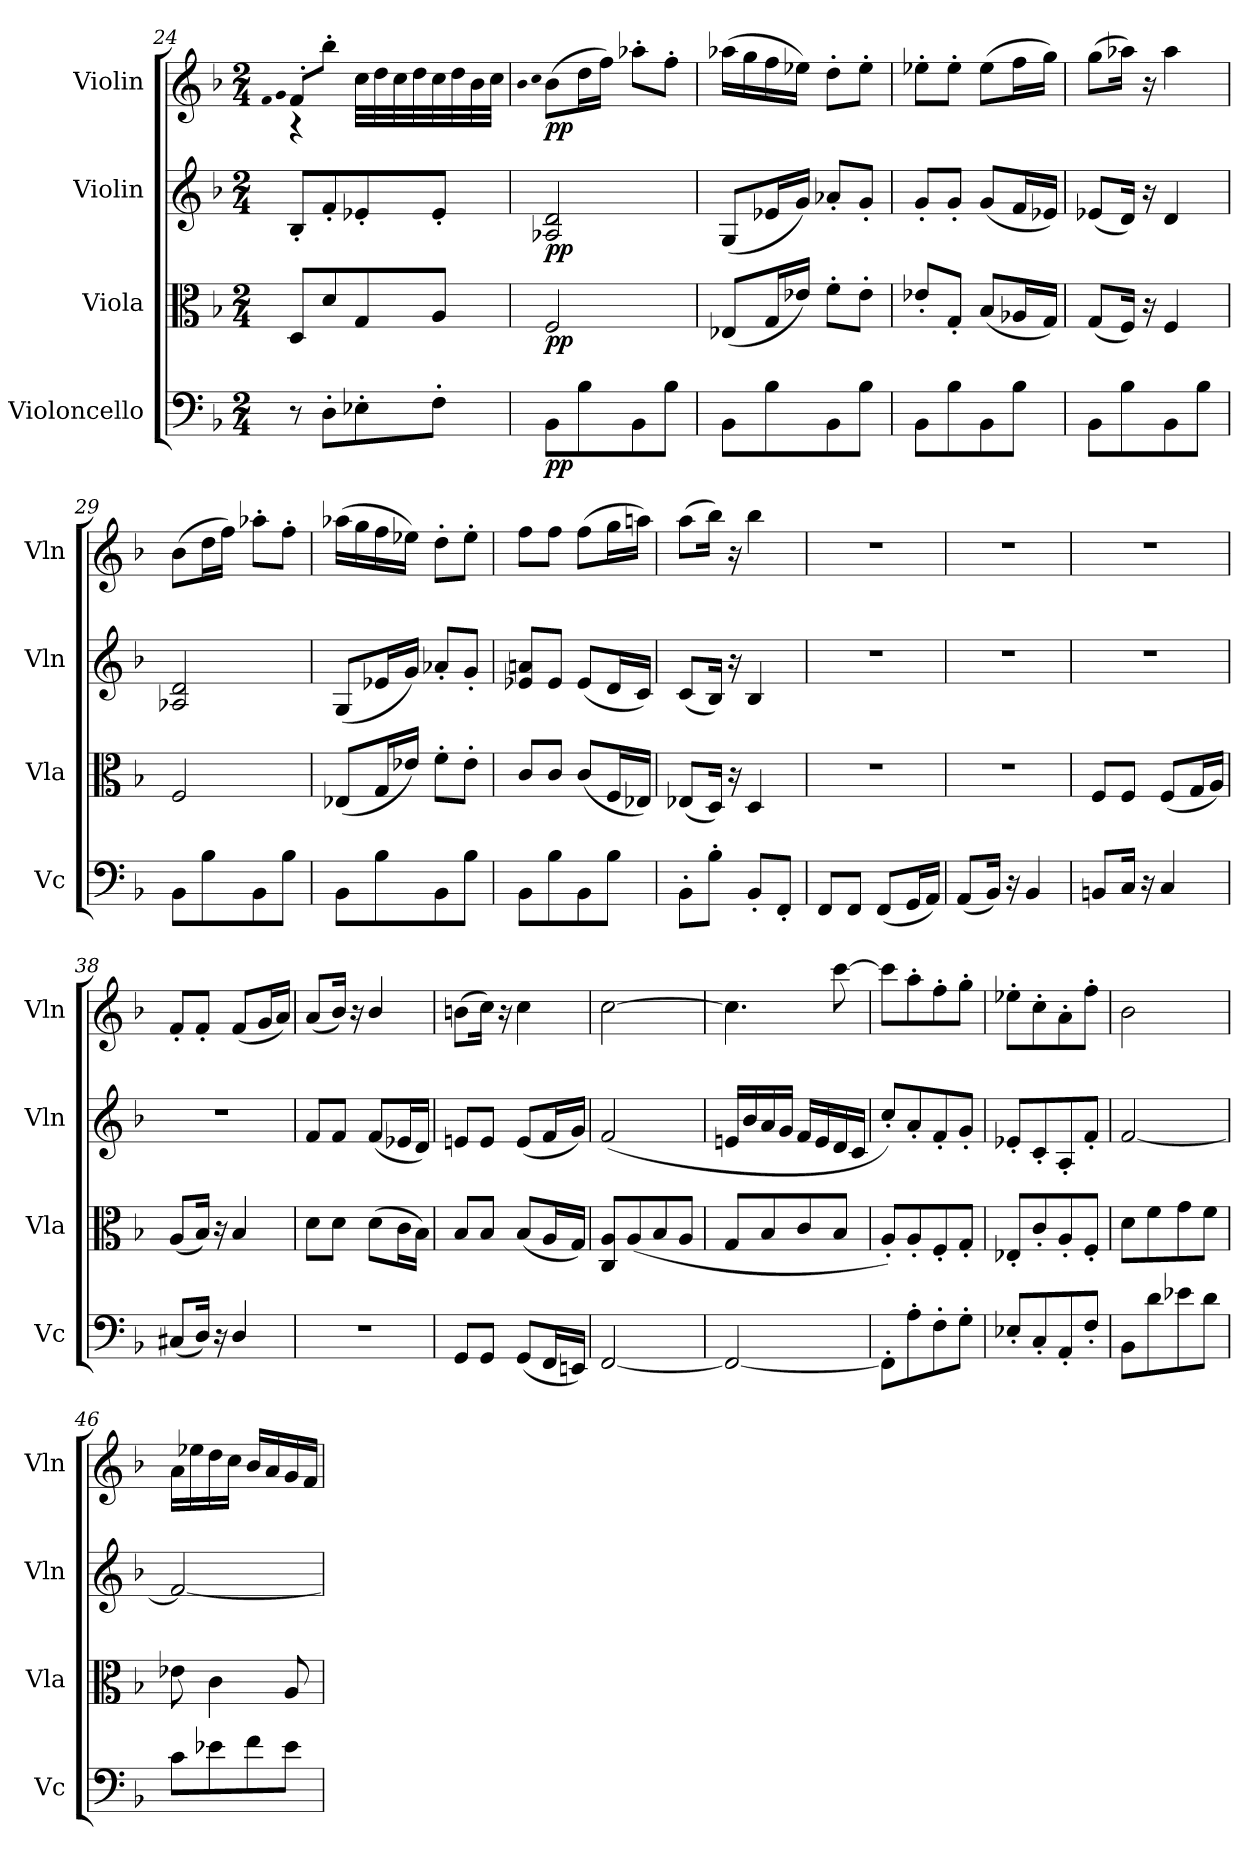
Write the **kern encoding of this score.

**kern	**dynam	**kern	**dynam	**kern	**dynam	**kern	**dynam
*part4	*part4	*part3	*part3	*part2	*part2	*part1	*part1
*staff4	*staff4	*staff3	*staff3	*staff2	*staff2	*staff1	*staff1
*I"Violoncello	*	*I"Viola	*	*I"Violin	*	*I"Violin	*
*I'Vc	*	*I'Vla	*	*I'Vln	*	*I'Vln	*
*clefF4	*	*clefC3	*	*clefG2	*	*clefG2	*
*k[b-]	*	*k[b-]	*	*k[b-]	*	*k[b-]	*
*M2/4	*	*M2/4	*	*M2/4	*	*M2/4	*
=24	=24	=24	=24	=24	=24	=24	=24
.	.	.	.	.	.	qf	.
.	.	.	.	.	.	qg	.
*	*	*	*	*	*	*^	*
8r	.	8D/L	.	8B-'/L	.	8f'/L	4r	.
8D'\L	.	8d/	.	8f'/	.	8bb-'\J	.	.
8E-X'\	.	8G/	.	8e-X'/	.	4cc\	32cc\LLL	.
.	.	.	.	.	.	.	32dd\	.
.	.	.	.	.	.	.	32cc\	.
.	.	.	.	.	.	.	32dd\	.
8F'\J	.	8A/J	.	8e-'/J	.	.	32cc\	.
.	.	.	.	.	.	.	32dd\	.
.	.	.	.	.	.	.	32b-\	.
.	.	.	.	.	.	.	32cc\JJJ	.
*	*	*	*	*	*	*v	*v	*
=25	=25	=25	=25	=25	=25	=25	=25
.	.	.	.	.	.	qb-	.
.	.	.	.	.	.	qcc	.
8BB-\L	pp	2F/	pp	2A-X/ 2d/	pp	(8b-\L	pp
8B-\	.	.	.	.	.	16dd\L	.
.	.	.	.	.	.	16ff\JJ)	.
8BB-\	.	.	.	.	.	8aa-X'\L	.
8B-\J	.	.	.	.	.	8ff'\J	.
=26	=26	=26	=26	=26	=26	=26	=26
8BB-\L	.	(8E-X/L	.	(8G/L	.	(16aa-X\LL	.
.	.	.	.	.	.	16gg\	.
8B-\	.	16G/L	.	16e-X/L	.	16ff\	.
.	.	16e-X/JJ)	.	16g/JJ)	.	16ee-X\JJ)	.
8BB-\	.	8f'\L	.	8a-X'/L	.	8dd'\L	.
8B-\J	.	8e-'\J	.	8g'/J	.	8ee-'\J	.
=27	=27	=27	=27	=27	=27	=27	=27
8BB-\L	.	8e-X'/L	.	8g'/L	.	8ee-X'\L	.
8B-\	.	8G'/J	.	8g'/J	.	8ee-'\J	.
8BB-\	.	(8B-/L	.	(8g/L	.	(8ee-\L	.
8B-\J	.	16A-X/L	.	16f/L	.	16ff\L	.
.	.	16G/JJ)	.	16e-X/JJ)	.	16gg\JJ)	.
=28	=28	=28	=28	=28	=28	=28	=28
8BB-\L	.	(8G/L	.	(8e-X/L	.	(8gg\L	.
8B-\	.	16F/Jk)	.	16d/Jk)	.	16aa-X\Jk)	.
.	.	16r	.	16r	.	16r	.
8BB-\	.	4F/	.	4d/	.	4aa-\	.
8B-\J	.	.	.	.	.	.	.
=29	=29	=29	=29	=29	=29	=29	=29
8BB-\L	.	2F/	.	2A-X/ 2d/	.	(8b-\L	.
8B-\	.	.	.	.	.	16dd\L	.
.	.	.	.	.	.	16ff\JJ)	.
8BB-\	.	.	.	.	.	8aa-X'\L	.
8B-\J	.	.	.	.	.	8ff'\J	.
=30	=30	=30	=30	=30	=30	=30	=30
8BB-\L	.	(8E-X/L	.	(8G/L	.	(16aa-X\LL	.
.	.	.	.	.	.	16gg\	.
8B-\	.	16G/L	.	16e-X/L	.	16ff\	.
.	.	16e-X/JJ)	.	16g/JJ)	.	16ee-X\JJ)	.
8BB-\	.	8f'\L	.	8a-X'/L	.	8dd'\L	.
8B-\J	.	8e-'\J	.	8g'/J	.	8ee-'\J	.
=31	=31	=31	=31	=31	=31	=31	=31
8BB-\L	.	8c/L	.	8e-X/ 8an/L	.	8ff\L	.
8B-\	.	8c/J	.	8e-/J	.	8ff\J	.
8BB-\	.	(8c/L	.	(8e-/L	.	(8ff\L	.
8B-\J	.	16F/L	.	16d/L	.	16gg\L	.
.	.	16E-X/JJ)	.	16c/JJ)	.	16aan\JJ)	.
=32	=32	=32	=32	=32	=32	=32	=32
8BB-'\L	.	(8E-X/L	.	(8c/L	.	(8aa\L	.
8B-'\J	.	16D/Jk)	.	16B-/Jk)	.	16bb-\Jk)	.
.	.	16r	.	16r	.	16r	.
8BB-'/L	.	4D/	.	4B-/	.	4bb-\	.
8FF'/J	.	.	.	.	.	.	.
=35	=35	=35	=35	=35	=35	=35	=35
8FF/L	.	2r	.	2r	.	2r	.
8FF/J	.	.	.	.	.	.	.
(8FF/L	.	.	.	.	.	.	.
16GG/L	.	.	.	.	.	.	.
16AA/JJ)	.	.	.	.	.	.	.
=36	=36	=36	=36	=36	=36	=36	=36
(8AA/L	.	2r	.	2r	.	2r	.
16BB-/Jk)	.	.	.	.	.	.	.
16r	.	.	.	.	.	.	.
4BB-/	.	.	.	.	.	.	.
=37	=37	=37	=37	=37	=37	=37	=37
8BBn/L	.	8F/L	.	2r	.	2r	.
16C/Jk	.	8F/J	.	.	.	.	.
16r	.	.	.	.	.	.	.
4C/	.	(8F/L	.	.	.	.	.
.	.	16G/L	.	.	.	.	.
.	.	16A/JJ)	.	.	.	.	.
=38	=38	=38	=38	=38	=38	=38	=38
(8C#X/L	.	(8A/L	.	2r	.	8f'/L	.
16D/Jk)	.	16B-/Jk)	.	.	.	8f'/J	.
16r	.	16r	.	.	.	.	.
4D/	.	4B-/	.	.	.	(8f/L	.
.	.	.	.	.	.	16g/L	.
.	.	.	.	.	.	16a/JJ)	.
=39	=39	=39	=39	=39	=39	=39	=39
2r	.	8d\L	.	8f/L	.	(8a/L	.
.	.	8d\J	.	8f/J	.	16b-/Jk)	.
.	.	.	.	.	.	16r	.
.	.	(8d\L	.	(8f/L	.	4b-/	.
.	.	16c\L	.	16e-X/L	.	.	.
.	.	16B-\JJ)	.	16d/JJ)	.	.	.
=40	=40	=40	=40	=40	=40	=40	=40
8GG/L	.	8B-/L	.	8en/L	.	(8bn\L	.
8GG/J	.	8B-/J	.	8e/J	.	16cc\Jk)	.
.	.	.	.	.	.	16r	.
(8GG/L	.	(8B-/L	.	(8e/L	.	4cc\	.
16FF/L	.	16A/L	.	16f/L	.	.	.
16EEn/JJ)	.	16G/JJ)	.	16g/JJ)	.	.	.
=41	=41	=41	=41	=41	=41	=41	=41
[2FF/	.	8C/ 8A/L	.	(2f/	.	[2cc\	.
.	.	(8A/	.	.	.	.	.
.	.	8B-/	.	.	.	.	.
.	.	8A/J	.	.	.	.	.
=42	=42	=42	=42	=42	=42	=42	=42
2FF/_	.	8G/L	.	16en/LL	.	4.cc\]	.
.	.	.	.	16b-/	.	.	.
.	.	8B-/	.	16a/	.	.	.
.	.	.	.	16g/JJ	.	.	.
.	.	8c/	.	16f/LL	.	.	.
.	.	.	.	16e/	.	.	.
.	.	8B-/J	.	16d/	.	[8ccc\	.
.	.	.	.	16c/JJ	.	.	.
=43	=43	=43	=43	=43	=43	=43	=43
8FF'/L]	.	8A'/L)	.	8cc'/L)	.	8ccc\L]	.
8A'\	.	8A'/	.	8a'/	.	8aa'\	.
8F'\	.	8F'/	.	8f'/	.	8ff'\	.
8G'\J	.	8G'/J	.	8g'/J	.	8gg'\J	.
=44	=44	=44	=44	=44	=44	=44	=44
8E-X'/L	.	8E-X'/L	.	8e-X'/L	.	8ee-X'\L	.
8C'/	.	8c'/	.	8c'/	.	8cc'\	.
8AA'/	.	8A'/	.	8A'/	.	8a'\	.
8F'/J	.	8F'/J	.	8f'/J	.	8ff'\J	.
=45	=45	=45	=45	=45	=45	=45	=45
8BB-\L	.	8d\L	.	[2f/	.	2b-\	.
8d\	.	8f\	.	.	.	.	.
8e-X\	.	8g\	.	.	.	.	.
8d\J	.	8f\J	.	.	.	.	.
=46	=46	=46	=46	=46	=46	=46	=46
8c\L	.	8e-X\	.	2f/_	.	16a\LL	.
.	.	.	.	.	.	16ee-X\	.
8e-X\	.	4c\	.	.	.	16dd\	.
.	.	.	.	.	.	16cc\JJ	.
8f\	.	.	.	.	.	16b-/LL	.
.	.	.	.	.	.	16a/	.
8e-\J	.	8A/	.	.	.	16g/	.
.	.	.	.	.	.	16f/JJ	.
=	=	=	=	=	=	=	=
*-	*-	*-	*-	*-	*-	*-	*-
